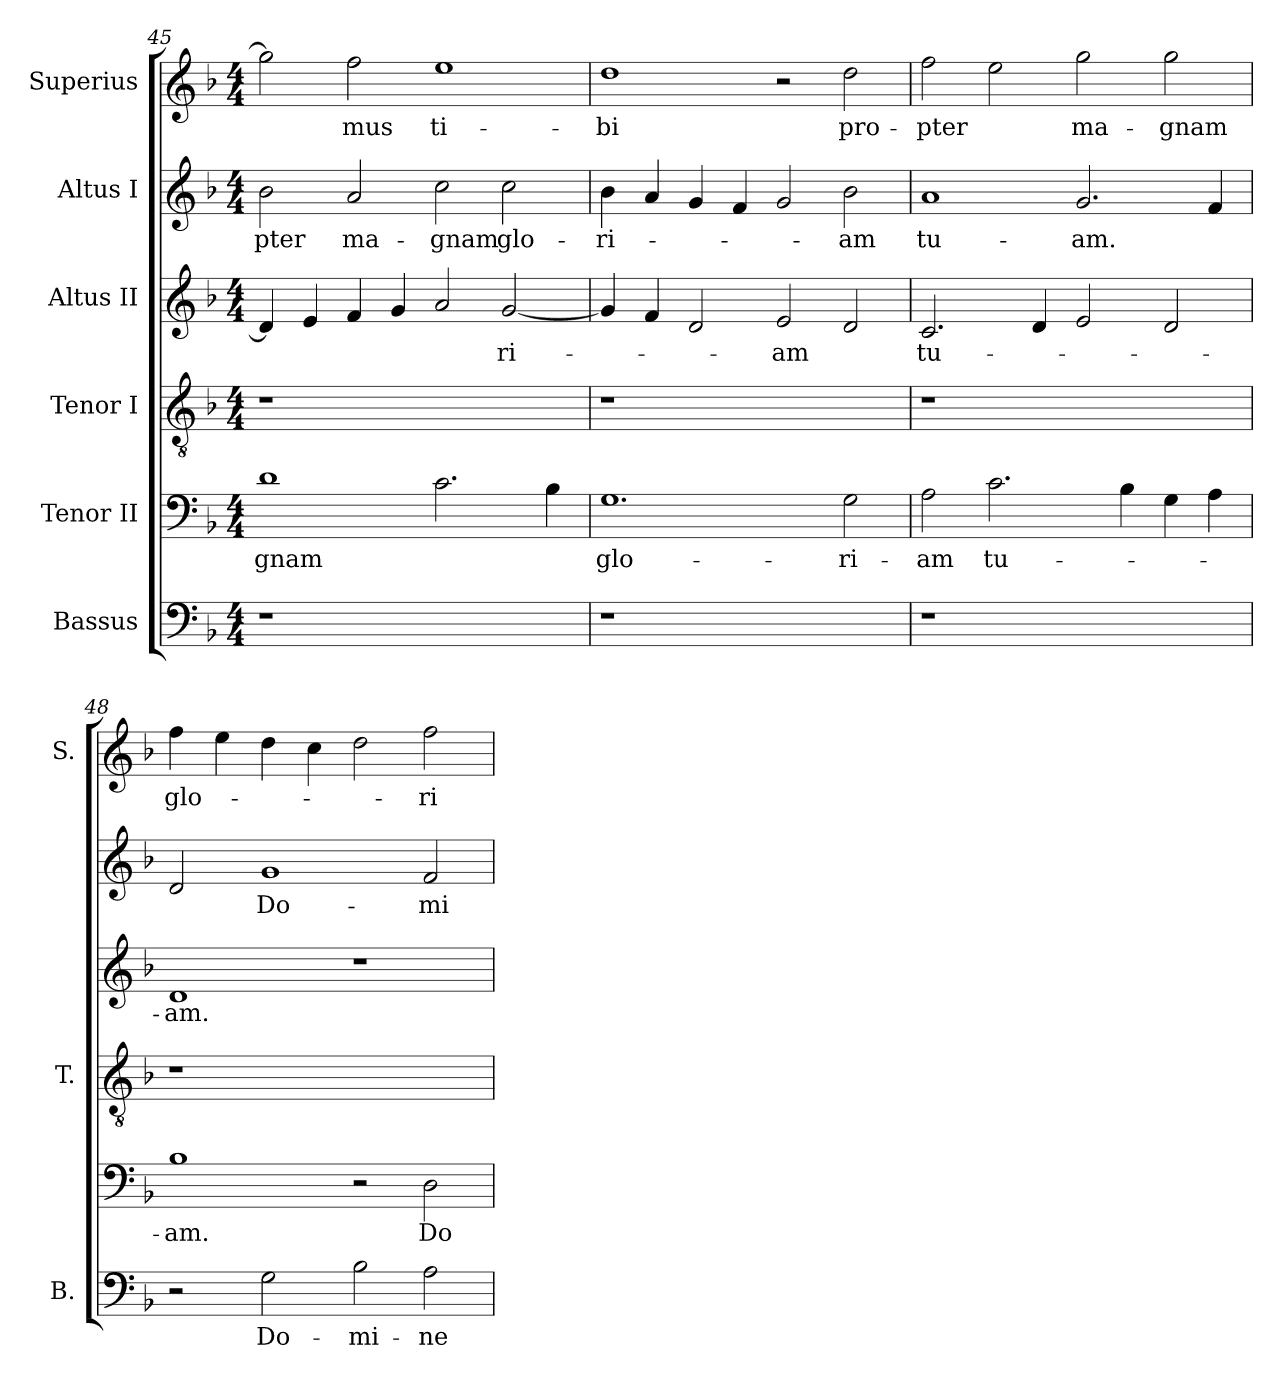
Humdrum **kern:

**kern	**text	**kern	**text	**kern	**kern	**text	**kern	**text	**kern	**text
*part6	*part6	*part5	*part5	*part4	*part3	*part3	*part2	*part2	*part1	*part1
*staff6	*staff6	*staff5	*staff5	*staff4	*staff3	*staff3	*staff2	*staff2	*staff1	*staff1
*I"Bassus	*	*I"Tenor II	*	*I"Tenor I	*I"Altus II	*	*I"Altus I	*	*I"Superius	*
*I'B.	*	*	*	*I'T.	*	*	*	*	*I'S.	*
*clefF4	*	*clefF4	*	*clefGv2	*clefG2	*	*clefG2	*	*clefG2	*
*	*	*	*	*ITrd7c12	*	*	*	*	*	*
*k[b-]	*	*k[b-]	*	*k[b-]	*k[b-]	*	*k[b-]	*	*k[b-]	*
*F:	*	*F:	*	*F:	*F:	*	*F:	*	*F:	*
*M4/4	*	*M4/4	*	*M4/4	*M4/4	*	*M4/4	*	*M4/4	*
=45	=45	=45	=45	=45	=45	=45	=45	=45	=45	=45
!LO:N:vis=1	!	!	!	!	!	!	!	!	!	!
!	!	!	!LO:LY:b:color=#000000	!LO:N:vis=1	!	!	!	!	!	!
!	!	!	!	!	!	!	!	!LO:LY:b:color=#000000	!	!
1r	.	1di	-gnam	1r	4di/]	.	2b-i\	-pter	2ggi\]	.
.	.	.	.	.	4ei/	.	.	.	.	.
!	!	!	!	!	!	!	!	!LO:LY:b:color=#000000	!	!
!	!	!	!	!	!	!	!	!	!	!LO:LY:b:color=#000000
.	.	.	.	.	4fi/	.	2ai/	ma-	2ffi\	-mus
.	.	.	.	.	4gi/	.	.	.	.	.
!	!	!	!	!	!	!	!	!LO:LY:b:color=#000000	!	!
!	!	!	!	!	!	!	!	!	!	!LO:LY:b:color=#000000
1ryy	.	2.ci\	.	1ryy	2ai/	.	2cci\	-gnam	1eei	ti-
!	!	!	!	!	!	!LO:LY:b:color=#000000	!	!	!	!
!	!	!	!	!	!	!	!	!LO:LY:b:color=#000000	!	!
.	.	.	.	.	[<2gi/	-ri-	2cci\	glo-	.	.
.	.	4B-i\	.	.	.	.	.	.	.	.
!!LO:PB:g=z
=46	=46	=46	=46	=46	=46	=46	=46	=46	=46	=46
!LO:N:vis=1	!	!	!	!	!	!	!	!	!	!
!	!	!	!LO:LY:b:color=#000000	!LO:N:vis=1	!	!	!	!	!	!
!	!	!	!	!	!	!	!	!LO:LY:b:color=#000000	!	!
!	!	!	!	!	!	!	!	!	!	!LO:LY:b:color=#000000
1r	.	1.Gi	glo-	1r	4gi/]	.	4b-i\	-ri-	1ddi	-bi
.	.	.	.	.	4fi/	.	4ai/	.	.	.
.	.	.	.	.	2di/	.	4gi/	.	.	.
.	.	.	.	.	.	.	4fi/	.	.	.
!	!	!	!	!	!	!LO:LY:b:color=#000000	!	!	!	!
1ryy	.	.	.	1ryy	2ei/	-am	2gi/	.	2r	.
!	!	!	!LO:LY:b:color=#000000	!	!	!	!	!	!	!
!	!	!	!	!	!	!	!	!LO:LY:b:color=#000000	!	!
!	!	!	!	!	!	!	!	!	!	!LO:LY:b:color=#000000
.	.	2Gi\	-ri-	.	2di/	.	2b-i\	-am	2ddi\	pro-
=47	=47	=47	=47	=47	=47	=47	=47	=47	=47	=47
!LO:N:vis=1	!	!	!	!	!	!	!	!	!	!
!	!	!	!LO:LY:b:color=#000000	!LO:N:vis=1	!	!	!	!	!	!
!	!	!	!	!	!	!LO:LY:b:color=#000000	!	!	!	!
!	!	!	!	!	!	!	!	!LO:LY:b:color=#000000	!	!
!	!	!	!	!	!	!	!	!	!	!LO:LY:b:color=#000000
1r	.	2Ai\	-am	1r	2.ci/	tu-	1ai	tu-	2ffi\	-pter
!	!	!	!LO:LY:b:color=#000000	!	!	!	!	!	!	!
.	.	2.ci\	tu-	.	.	.	.	.	2eei\	.
.	.	.	.	.	4di/	.	.	.	.	.
!	!	!	!	!	!	!	!	!LO:LY:b:color=#000000	!	!
!	!	!	!	!	!	!	!	!	!	!LO:LY:b:color=#000000
1ryy	.	.	.	1ryy	2ei/	.	2.gi/	-am.	2ggi\	ma-
.	.	4B-i\	.	.	.	.	.	.	.	.
!	!	!	!	!	!	!	!	!	!	!LO:LY:b:color=#000000
.	.	4Gi\	.	.	2di/	.	.	.	2ggi\	-gnam
.	.	4Ai\	.	.	.	.	4fi/	.	.	.
=48	=48	=48	=48	=48	=48	=48	=48	=48	=48	=48
!	!	!	!LO:LY:b:color=#000000	!LO:N:vis=1	!	!	!	!	!	!
!	!	!	!	!	!	!LO:LY:b:color=#000000	!	!	!	!
!	!	!	!	!	!	!	!	!	!	!LO:LY:b:color=#000000
2r	.	1B-i	-am.	1r	1di	-am.	2di/	.	4ffi\	glo-
.	.	.	.	.	.	.	.	.	4eei\	.
!	!LO:LY:b:color=#000000	!	!	!	!	!	!	!	!	!
!	!	!	!	!	!	!	!	!LO:LY:b:color=#000000	!	!
2Gi\	Do-	.	.	.	.	.	1gi	Do-	4ddi\	.
.	.	.	.	.	.	.	.	.	4cci\	.
!	!LO:LY:b:color=#000000	!	!	!	!	!	!	!	!	!
2B-i\	-mi-	2r	.	1ryy	1r	.	.	.	2ddi\	.
!	!LO:LY:b:color=#000000	!	!	!	!	!	!	!	!	!
!	!	!	!LO:LY:b:color=#000000	!	!	!	!	!	!	!
!	!	!	!	!	!	!	!	!LO:LY:b:color=#000000	!	!
!	!	!	!	!	!	!	!	!	!	!LO:LY:b:color=#000000
2Ai\	-ne	2Di\	Do-	.	.	.	2fi/	-mi-	2ffi\	-ri-
=	=	=	=	=	=	=	=	=	=	=
*-	*-	*-	*-	*-	*-	*-	*-	*-	*-	*-
